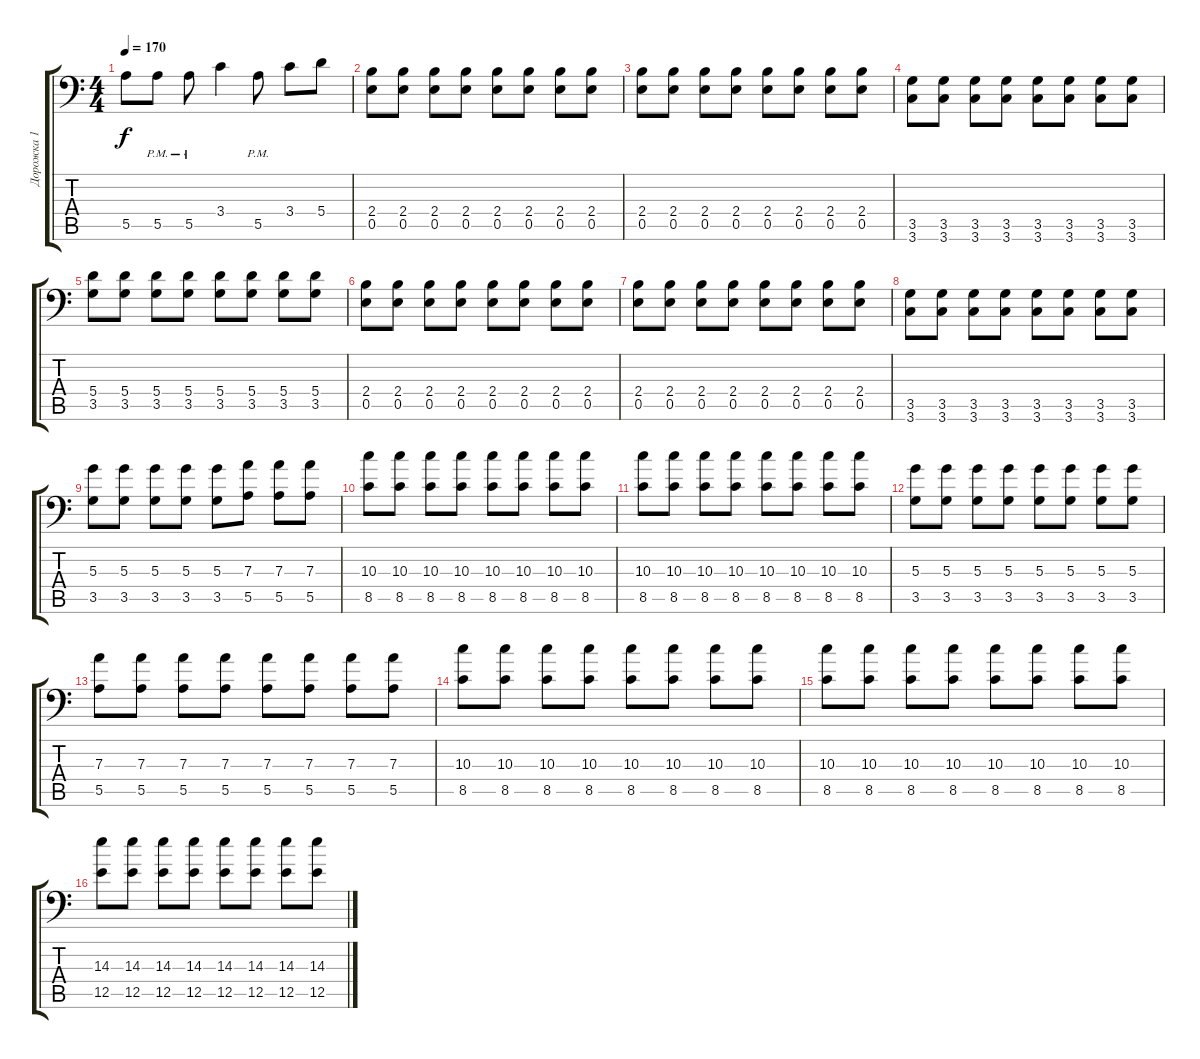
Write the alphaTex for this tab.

\track ("Дорожка 1" "Дорожка 1") {instrument distortionguitar}
\staff {score tabs}
\tuning (B3 Gb3 D3 A2 E2 A1) {hide}
\ts (4 4)
\tempo 170
\clef f4
\ks c
5.5{t}.8{dy f} 5.5{pm}.8 5.5{pm}.8 3.4.4 5.5{pm}.8 3.4.8 5.4.8 |
(2.4 0.5).8 (2.4 0.5).8 (2.4 0.5).8 (2.4 0.5).8 (2.4 0.5).8 (2.4 0.5).8 (2.4 0.5).8 (2.4 0.5).8 |
(2.4 0.5).8 (2.4 0.5).8 (2.4 0.5).8 (2.4 0.5).8 (2.4 0.5).8 (2.4 0.5).8 (2.4 0.5).8 (2.4 0.5).8 |
(3.5 3.6).8 (3.5 3.6).8 (3.5 3.6).8 (3.5 3.6).8 (3.5 3.6).8 (3.5 3.6).8 (3.5 3.6).8 (3.5 3.6).8 |
(5.4 3.5).8 (5.4 3.5).8 (5.4 3.5).8 (5.4 3.5).8 (5.4 3.5).8 (5.4 3.5).8 (5.4 3.5).8 (5.4 3.5).8 |
(2.4 0.5).8 (2.4 0.5).8 (2.4 0.5).8 (2.4 0.5).8 (2.4 0.5).8 (2.4 0.5).8 (2.4 0.5).8 (2.4 0.5).8 |
(2.4 0.5).8 (2.4 0.5).8 (2.4 0.5).8 (2.4 0.5).8 (2.4 0.5).8 (2.4 0.5).8 (2.4 0.5).8 (2.4 0.5).8 |
(3.5 3.6).8 (3.5 3.6).8 (3.5 3.6).8 (3.5 3.6).8 (3.5 3.6).8 (3.5 3.6).8 (3.5 3.6).8 (3.5 3.6).8 |
(5.3 3.5).8 (5.3 3.5).8 (5.3 3.5).8 (5.3 3.5).8 (5.3 3.5).8 (7.3 5.5).8 (7.3 5.5).8 (7.3 5.5).8 |
(10.3 8.5).8 (10.3 8.5).8 (10.3 8.5).8 (10.3 8.5).8 (10.3 8.5).8 (10.3 8.5).8 (10.3 8.5).8 (10.3 8.5).8 |
(10.3 8.5).8 (10.3 8.5).8 (10.3 8.5).8 (10.3 8.5).8 (10.3 8.5).8 (10.3 8.5).8 (10.3 8.5).8 (10.3 8.5).8 |
(5.3 3.5).8 (5.3 3.5).8 (5.3 3.5).8 (5.3 3.5).8 (5.3 3.5).8 (5.3 3.5).8 (5.3 3.5).8 (5.3 3.5).8 |
(7.3 5.5).8 (7.3 5.5).8 (7.3 5.5).8 (7.3 5.5).8 (7.3 5.5).8 (7.3 5.5).8 (7.3 5.5).8 (7.3 5.5).8 |
(10.3 8.5).8 (10.3 8.5).8 (10.3 8.5).8 (10.3 8.5).8 (10.3 8.5).8 (10.3 8.5).8 (10.3 8.5).8 (10.3 8.5).8 |
(10.3 8.5).8 (10.3 8.5).8 (10.3 8.5).8 (10.3 8.5).8 (10.3 8.5).8 (10.3 8.5).8 (10.3 8.5).8 (10.3 8.5).8 |
(14.3 12.5).8 (14.3 12.5).8 (14.3 12.5).8 (14.3 12.5).8 (14.3 12.5).8 (14.3 12.5).8 (14.3 12.5).8 (14.3 12.5).8
